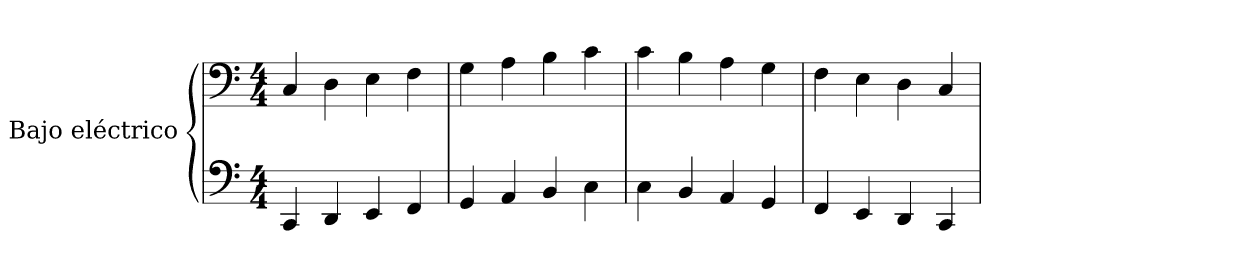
**kern	**kern
*part1	*part1
*staff2	*staff1
*I"Bajo eléctrico	*
*stria4	*
*	*clefF4
*ITrd7c12	*ITrd7c12
*k[]	*k[]
*M4/4	*M4/4
*MM120	*MM120
=1	=1
4CCC	4CC/
4DDD	4DD\
4EEE	4EE\
4FFF	4FF\
=2	=2
4GGG	4GG\
4AAA	4AA\
4BBB	4BB\
4CC	4C\
=3	=3
4CC	4C\
4BBB	4BB\
4AAA	4AA\
4GGG	4GG\
=4	=4
4FFF	4FF\
4EEE	4EE\
4DDD	4DD\
4CCC	4CC/
=	=
*-	*-
